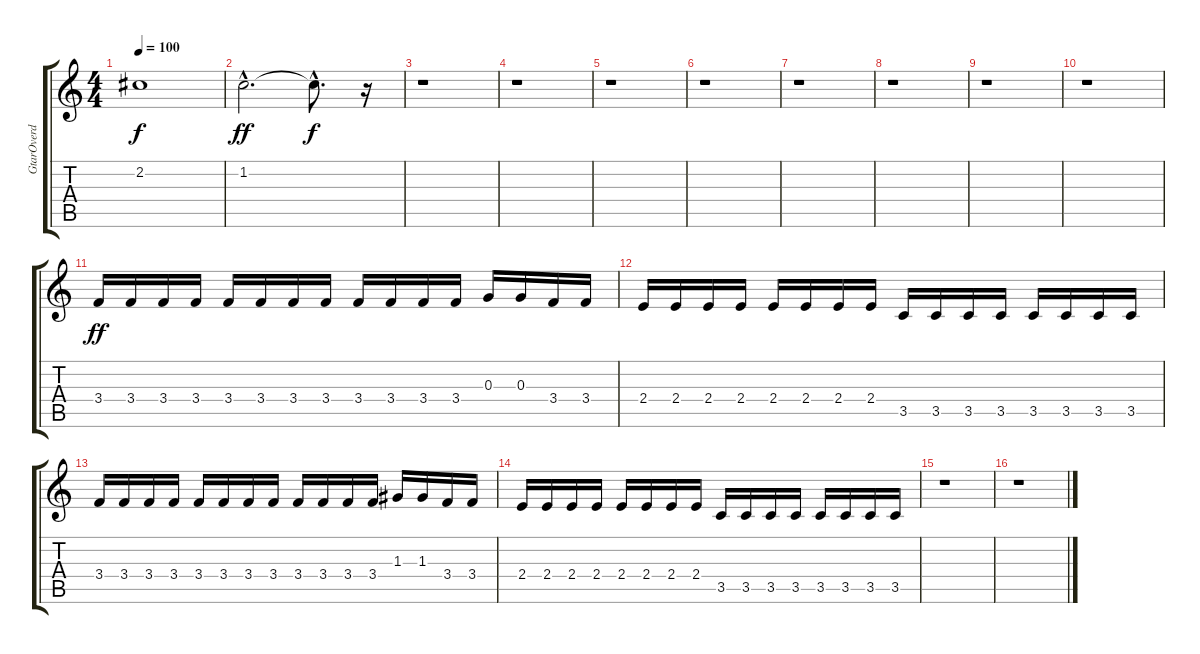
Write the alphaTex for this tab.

\track ("GtarOverd" "GtarOverd") {instrument overdrivenguitar}
\staff {score tabs}
\tuning (E4 B3 G3 D3 A2 E2) {hide}
\ts (4 4)
\tempo 100
\clef g2
\ks c
2.2.1{dy f} |
1.2{hac}.2{d dy ff} 1.2{hac t}.8{d dy f} r.16 |
r.1 |
r.1 |
r.1 |
r.1 |
r.1 |
r.1 |
r.1 |
r.1 |
3.4.16{dy ff} 3.4.16 3.4.16 3.4.16 3.4.16 3.4.16 3.4.16 3.4.16 3.4.16 3.4.16 3.4.16 3.4.16 0.3.16 0.3.16 3.4.16 3.4.16 |
2.4.16 2.4.16 2.4.16 2.4.16 2.4.16 2.4.16 2.4.16 2.4.16 3.5.16 3.5.16 3.5.16 3.5.16 3.5.16 3.5.16 3.5.16 3.5.16 |
3.4.16 3.4.16 3.4.16 3.4.16 3.4.16 3.4.16 3.4.16 3.4.16 3.4.16 3.4.16 3.4.16 3.4.16 1.3.16 1.3.16 3.4.16 3.4.16 |
2.4.16 2.4.16 2.4.16 2.4.16 2.4.16 2.4.16 2.4.16 2.4.16 3.5.16 3.5.16 3.5.16 3.5.16 3.5.16 3.5.16 3.5.16 3.5.16 |
r.1 |
r.1
